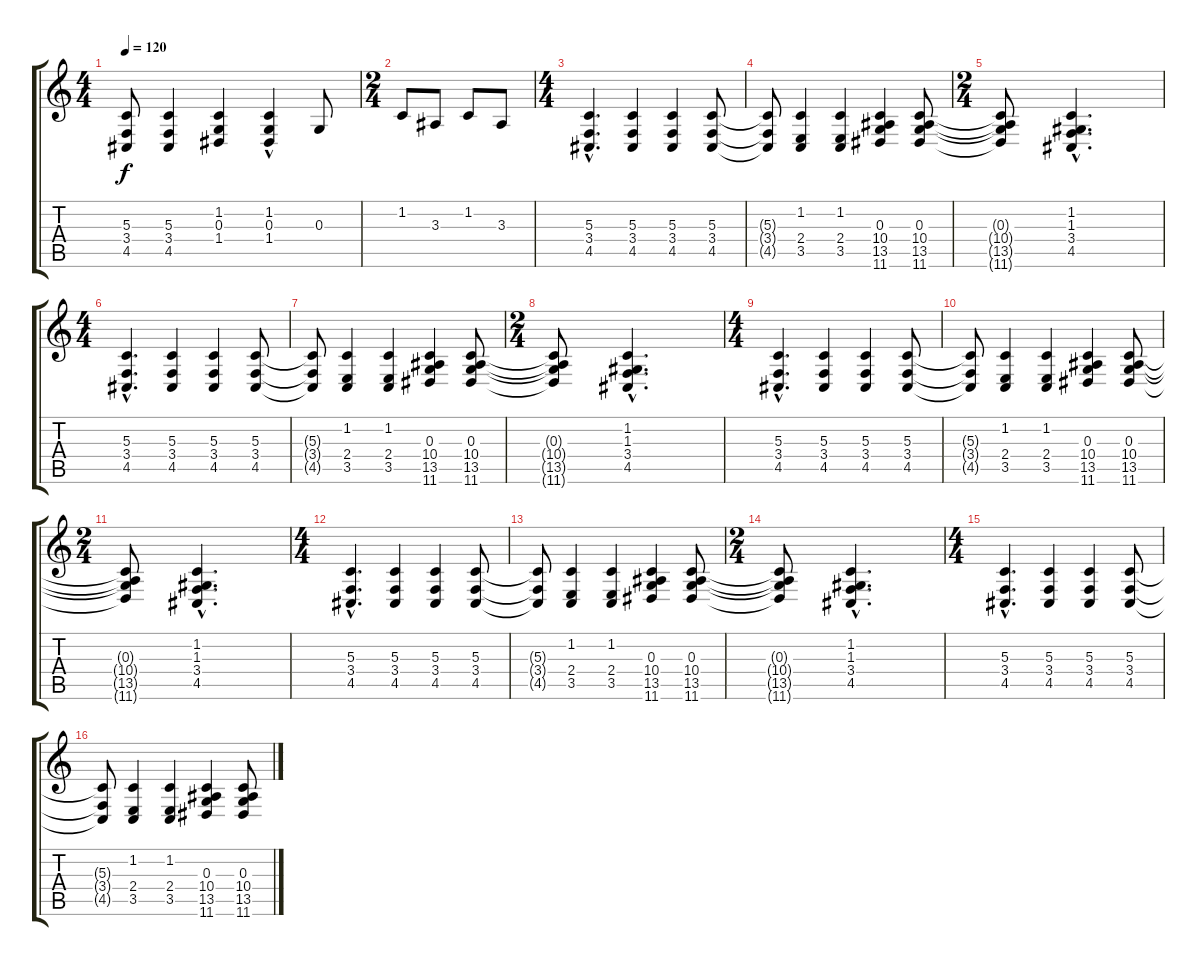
\track "" {instrument harpsichord}
\staff {score tabs}
\tuning (E4 B3 G3 D3 A2 E2) {hide}
\ts (4 4)
\tempo 120
\clef g2
\ks c
(5.3{t} 3.4{t} 4.5{t}).8{dy f} (5.3 3.4 4.5).4 (1.2 0.3 1.4).4 (1.2{hac} 0.3 1.4).4 0.3.8 |
\ts (2 4)
1.2.8 3.3.8 1.2.8 3.3.8 |
\ts (4 4)
(5.3{hac} 3.4{hac} 4.5{hac}).4{d} (5.3 3.4 4.5).4 (5.3 3.4 4.5).4 (5.3 3.4 4.5).8 |
(5.3{t} 3.4{t} 4.5{t}).8 (1.2 2.4 3.5).4 (1.2 2.4 3.5).4 (0.3 10.4 13.5 11.6).4 (0.3 10.4 13.5 11.6).8 |
\ts (2 4)
(0.3{t} 10.4{t} 13.5{t} 11.6{t}).8 (1.2{hac} 1.3{hac} 3.4{hac} 4.5{hac}).4{d} |
\ts (4 4)
(5.3{hac} 3.4{hac} 4.5{hac}).4{d} (5.3 3.4 4.5).4 (5.3 3.4 4.5).4 (5.3 3.4 4.5).8 |
(5.3{t} 3.4{t} 4.5{t}).8 (1.2 2.4 3.5).4 (1.2 2.4 3.5).4 (0.3 10.4 13.5 11.6).4 (0.3 10.4 13.5 11.6).8 |
\ts (2 4)
(0.3{t} 10.4{t} 13.5{t} 11.6{t}).8 (1.2{hac} 1.3{hac} 3.4{hac} 4.5{hac}).4{d} |
\ts (4 4)
(5.3{hac} 3.4{hac} 4.5{hac}).4{d} (5.3 3.4 4.5).4 (5.3 3.4 4.5).4 (5.3 3.4 4.5).8 |
(5.3{t} 3.4{t} 4.5{t}).8 (1.2 2.4 3.5).4 (1.2 2.4 3.5).4 (0.3 10.4 13.5 11.6).4 (0.3 10.4 13.5 11.6).8 |
\ts (2 4)
(0.3{t} 10.4{t} 13.5{t} 11.6{t}).8 (1.2{hac} 1.3{hac} 3.4{hac} 4.5{hac}).4{d} |
\ts (4 4)
(5.3{hac} 3.4{hac} 4.5{hac}).4{d} (5.3 3.4 4.5).4 (5.3 3.4 4.5).4 (5.3 3.4 4.5).8 |
(5.3{t} 3.4{t} 4.5{t}).8 (1.2 2.4 3.5).4 (1.2 2.4 3.5).4 (0.3 10.4 13.5 11.6).4 (0.3 10.4 13.5 11.6).8 |
\ts (2 4)
(0.3{t} 10.4{t} 13.5{t} 11.6{t}).8 (1.2{hac} 1.3{hac} 3.4{hac} 4.5{hac}).4{d} |
\ts (4 4)
(5.3{hac} 3.4{hac} 4.5{hac}).4{d} (5.3 3.4 4.5).4 (5.3 3.4 4.5).4 (5.3 3.4 4.5).8 |
(5.3{t} 3.4{t} 4.5{t}).8 (1.2 2.4 3.5).4 (1.2 2.4 3.5).4 (0.3 10.4 13.5 11.6).4 (0.3 10.4 13.5 11.6).8
